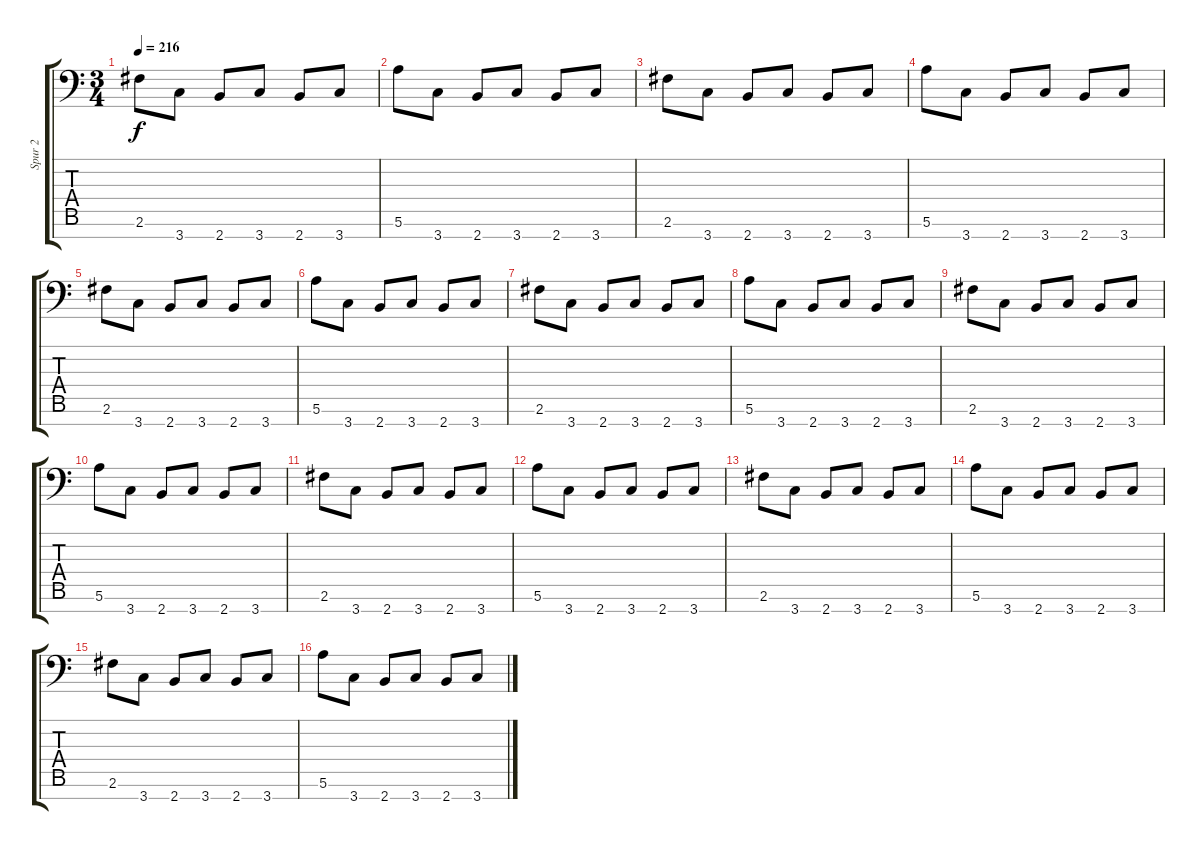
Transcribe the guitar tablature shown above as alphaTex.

\track ("Spur 2" "Spur 2") {instrument distortionguitar}
\staff {score tabs}
\tuning (E4 B3 G3 D3 A2 E2 A1) {hide}
\ts (3 4)
\tempo 216
\clef f4
\ks c
2.6.8{dy f} 3.7.8 2.7.8 3.7.8 2.7.8 3.7.8 |
5.6.8 3.7.8 2.7.8 3.7.8 2.7.8 3.7.8 |
2.6.8 3.7.8 2.7.8 3.7.8 2.7.8 3.7.8 |
5.6.8 3.7.8 2.7.8 3.7.8 2.7.8 3.7.8 |
2.6.8 3.7.8 2.7.8 3.7.8 2.7.8 3.7.8 |
5.6.8 3.7.8 2.7.8 3.7.8 2.7.8 3.7.8 |
2.6.8 3.7.8 2.7.8 3.7.8 2.7.8 3.7.8 |
5.6.8 3.7.8 2.7.8 3.7.8 2.7.8 3.7.8 |
2.6.8 3.7.8 2.7.8 3.7.8 2.7.8 3.7.8 |
5.6.8 3.7.8 2.7.8 3.7.8 2.7.8 3.7.8 |
2.6.8 3.7.8 2.7.8 3.7.8 2.7.8 3.7.8 |
5.6.8 3.7.8 2.7.8 3.7.8 2.7.8 3.7.8 |
2.6.8 3.7.8 2.7.8 3.7.8 2.7.8 3.7.8 |
5.6.8 3.7.8 2.7.8 3.7.8 2.7.8 3.7.8 |
2.6.8 3.7.8 2.7.8 3.7.8 2.7.8 3.7.8 |
5.6.8 3.7.8 2.7.8 3.7.8 2.7.8 3.7.8
